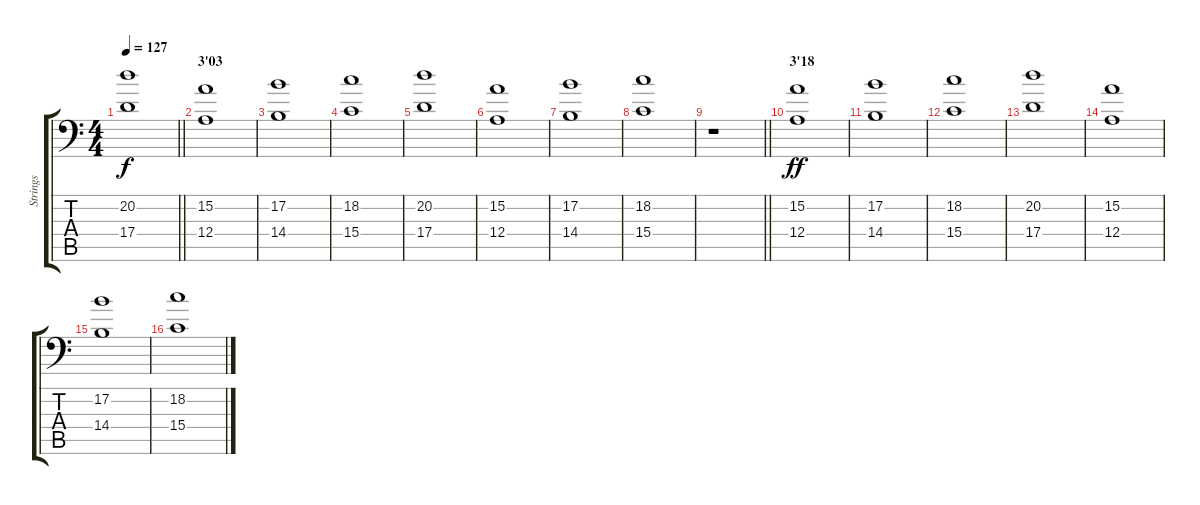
\track ("Strings" "Strings") {instrument stringensemble1}
\staff {score tabs}
\tuning (B3 Gb3 D3 A2 E2 A1) {hide}
\ts (4 4)
\tempo 127
\clef f4
\barLineRight lightlight
\ks c
(20.2 17.4).1{dy f} |
\section ("" "3'03")
(15.2 12.4).1 |
(17.2 14.4).1 |
(18.2 15.4).1 |
(20.2 17.4).1 |
(15.2 12.4).1 |
(17.2 14.4).1 |
(18.2 15.4).1 |
\barLineRight lightlight
r.1 |
\section ("" "3'18")
(15.2 12.4).1{dy ff} |
(17.2 14.4).1 |
(18.2 15.4).1 |
(20.2 17.4).1 |
(15.2 12.4).1 |
(17.2 14.4).1 |
(18.2 15.4).1
